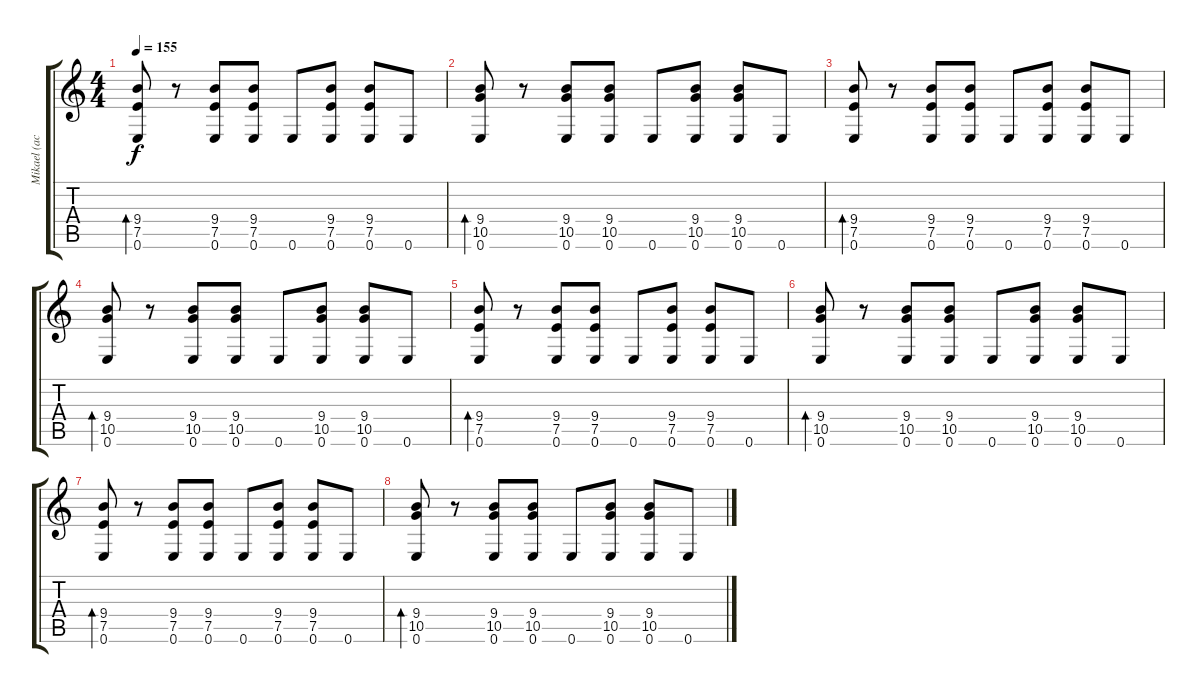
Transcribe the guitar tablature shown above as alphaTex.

\track ("Mikael (acoustic)" "Mikael (ac") {instrument acousticguitarnylon}
\staff {score tabs}
\tuning (E4 B3 G3 D3 A2 E2) {hide}
\ts (4 4)
\tempo 155
\clef g2
\ks c
(9.4 7.5 0.6).8{bd 120 dy f volume 0 instrument acousticguitarnylon} r.8 (9.4 7.5 0.6).8 (9.4 7.5 0.6).8 0.6.8 (9.4 7.5 0.6).8{volume 1} (9.4 7.5 0.6).8 0.6.8 |
(9.4 10.5 0.6).8{bd 120 volume 2} r.8 (9.4 10.5 0.6).8 (9.4 10.5 0.6).8 0.6.8 (9.4 10.5 0.6).8{volume 3} (9.4 10.5 0.6).8 0.6.8 |
(9.4 7.5 0.6).8{bd 120 volume 4} r.8 (9.4 7.5 0.6).8 (9.4 7.5 0.6).8 0.6.8 (9.4 7.5 0.6).8{volume 4} (9.4 7.5 0.6).8 0.6.8 |
(9.4 10.5 0.6).8{bd 120 volume 5} r.8 (9.4 10.5 0.6).8 (9.4 10.5 0.6).8 0.6.8 (9.4 10.5 0.6).8{volume 6} (9.4 10.5 0.6).8 0.6.8 |
(9.4 7.5 0.6).8{bd 120 volume 7} r.8 (9.4 7.5 0.6).8 (9.4 7.5 0.6).8 0.6.8 (9.4 7.5 0.6).8{volume 8} (9.4 7.5 0.6).8 0.6.8 |
(9.4 10.5 0.6).8{bd 120 volume 9} r.8 (9.4 10.5 0.6).8 (9.4 10.5 0.6).8 0.6.8 (9.4 10.5 0.6).8{volume 10} (9.4 10.5 0.6).8 0.6.8 |
(9.4 7.5 0.6).8{bd 120 volume 11} r.8 (9.4 7.5 0.6).8 (9.4 7.5 0.6).8 0.6.8 (9.4 7.5 0.6).8{volume 12} (9.4 7.5 0.6).8 0.6.8 |
(9.4 10.5 0.6).8{bd 120 volume 13} r.8 (9.4 10.5 0.6).8 (9.4 10.5 0.6).8 0.6.8 (9.4 10.5 0.6).8{volume 14} (9.4 10.5 0.6).8 0.6.8
